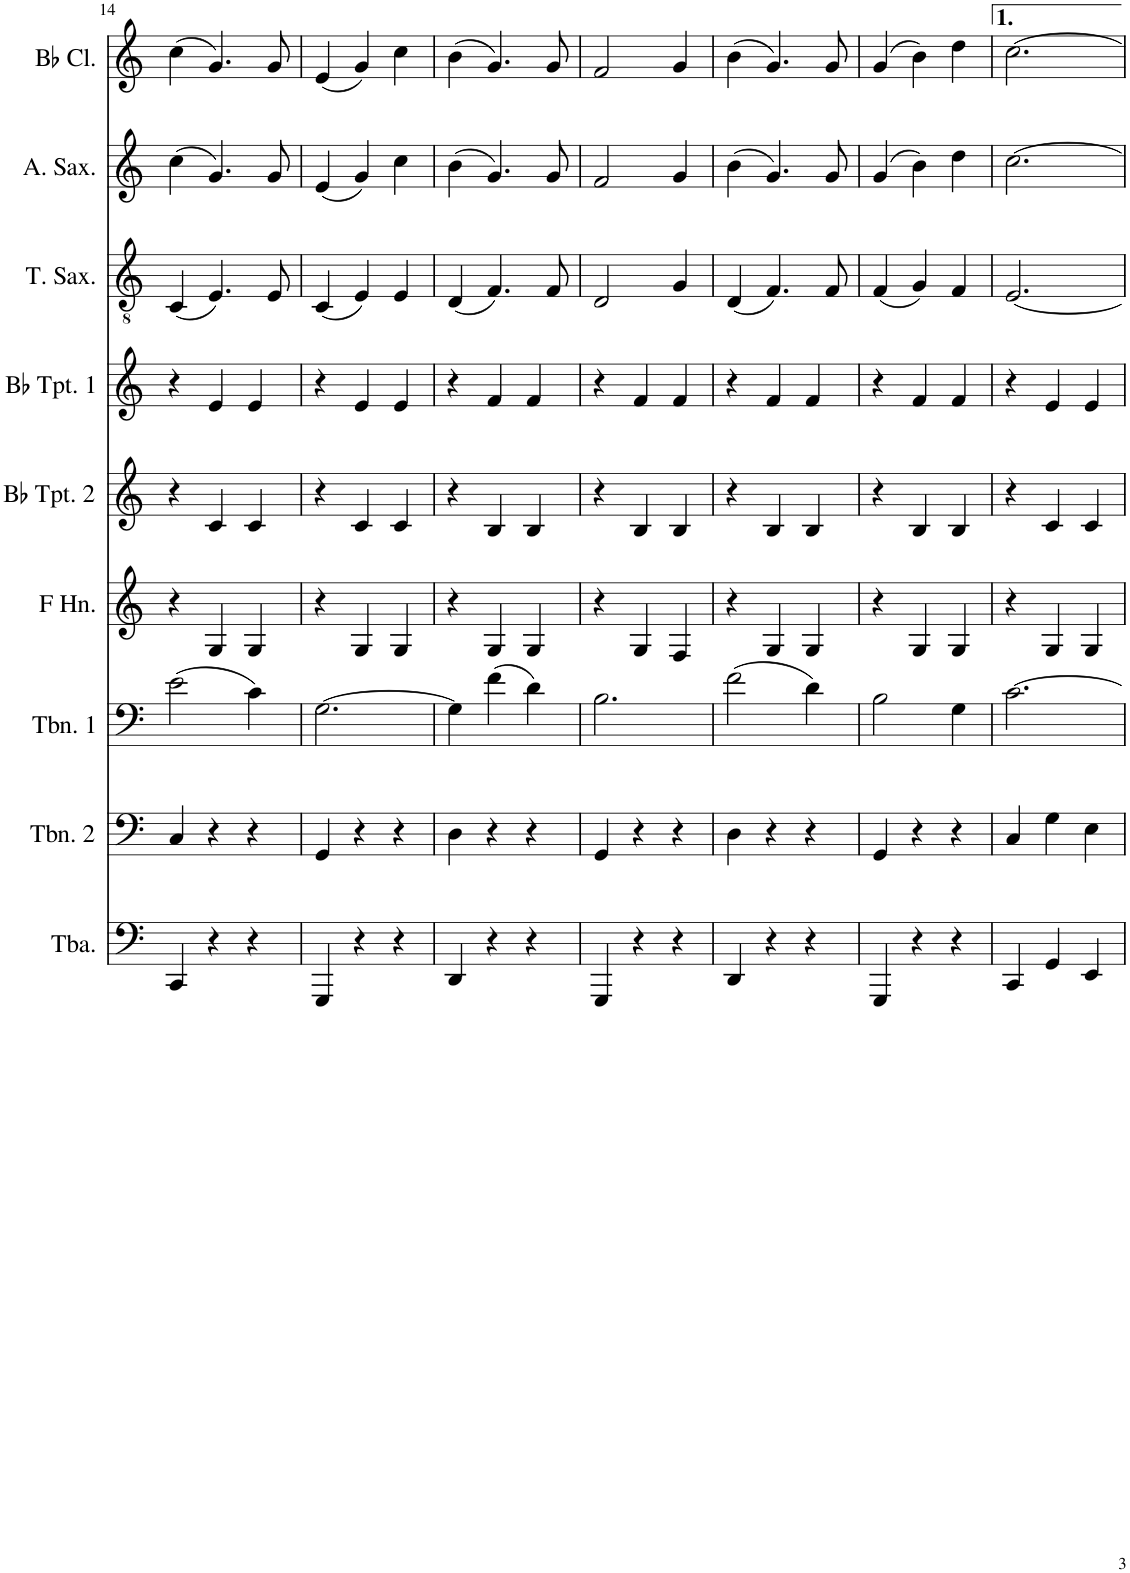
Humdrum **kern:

**kern	**kern	**kern	**kern	**kern	**kern	**kern	**kern	**kern
*part9	*part8	*part7	*part6	*part5	*part4	*part3	*part2	*part1
*staff9	*staff8	*staff7	*staff6	*staff5	*staff4	*staff3	*staff2	*staff1
*I"Tuba	*I"Trombone 2	*I"Trombone 1	*I"Horn in F	*I"Bb Tpt. 2	*I"Bb Tpt. 1	*I"Tenor Saxophone	*I"Alto Saxophone	*I"Bb Clarinet
*I'Tba.	*I'Tbn. 2	*I'Tbn. 1	*	*I'Bb Tpt. 2	*I'Bb Tpt. 1	*I'T. Sax.	*I'A. Sax.	*I'Bb Cl.
!!LO:PB:g=z
*clefF4	*clefF4	*clefF4	*clefG2	*clefG2	*clefG2	*clefGv2	*clefG2	*clefG2
*	*	*	*ITrd4c7	*ITrd1c2	*ITrd1c2	*ITrd8c14	*ITrd5c9	*ITrd1c2
*k[]	*k[]	*k[]	*k[]	*k[]	*k[]	*k[]	*k[]	*k[]
*M3/4	*M3/4	*M3/4	*M3/4	*M3/4	*M3/4	*M3/4	*M3/4	*M3/4
=14	=14	=14	=14	=14	=14	=14	=14	=14
4CC/	4C/	(2e\	4r	4r	4r	(4C/	(4cc\	(4cc\
4r	4r	.	4G/	4c/	4e/	4.E/)	4.g/)	4.g/)
4r	4r	4c\)	4G/	4c/	4e/	.	.	.
.	.	.	.	.	.	8E/	8g/	8g/
=15	=15	=15	=15	=15	=15	=15	=15	=15
4GGG/	4GG/	[2.G\	4r	4r	4r	(4C/	(4e/	(4e/
4r	4r	.	4G/	4c/	4e/	4E/)	4g/)	4g/)
4r	4r	.	4G/	4c/	4e/	4E/	4cc\	4cc\
=16	=16	=16	=16	=16	=16	=16	=16	=16
4DD/	4D\	4G\]	4r	4r	4r	(4D/	(4b\	(4b\
4r	4r	(4f\	4G/	4B/	4f/	4.F/)	4.g/)	4.g/)
4r	4r	4d\)	4G/	4B/	4f/	.	.	.
.	.	.	.	.	.	8F/	8g/	8g/
=17	=17	=17	=17	=17	=17	=17	=17	=17
4GGG/	4GG/	2.B\	4r	4r	4r	2D/	2f/	2f/
4r	4r	.	4G/	4B/	4f/	.	.	.
4r	4r	.	4F/	4B/	4f/	4G/	4g/	4g/
=18	=18	=18	=18	=18	=18	=18	=18	=18
4DD/	4D\	(2f\	4r	4r	4r	(4D/	(4b\	(4b\
4r	4r	.	4G/	4B/	4f/	4.F/)	4.g/)	4.g/)
4r	4r	4d\)	4G/	4B/	4f/	.	.	.
.	.	.	.	.	.	8F/	8g/	8g/
=19	=19	=19	=19	=19	=19	=19	=19	=19
4GGG/	4GG/	2B\	4r	4r	4r	(4F/	(4g/	(4g/
4r	4r	.	4G/	4B/	4f/	4G/)	4b\)	4b\)
4r	4r	4G\	4G/	4B/	4f/	4F/	4dd\	4dd\
=20	=20	=20	=20	=20	=20	=20	=20	=20
4CC/	4C/	[2.c\	4r	4r	4r	[2.E/	[2.cc\	[2.cc\
4GG/	4G\	.	4G/	4c/	4e/	.	.	.
4EE/	4E\	.	4G/	4c/	4e/	.	.	.
=	=	=	=	=	=	=	=	=
*-	*-	*-	*-	*-	*-	*-	*-	*-
